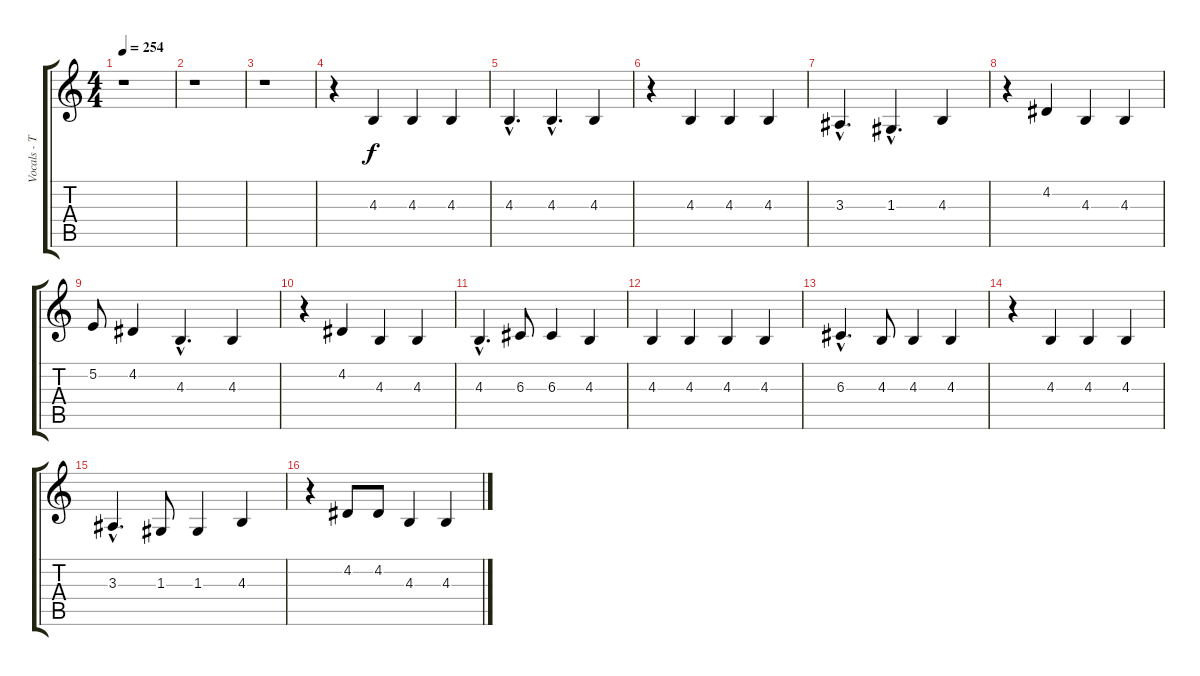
\track ("Vocals - Tom" "Vocals - T") {instrument sopranosax}
\staff {score tabs}
\tuning (E4 B3 G3 D3 A2 E2) {hide}
\ts (4 4)
\tempo 254
\clef g2
\ks c
r.1{dy f} |
r.1 |
r.1 |
r.4 4.3.4 4.3.4 4.3.4 |
4.3{hac}.4{d} 4.3{hac}.4{d} 4.3.4 |
r.4 4.3.4 4.3.4 4.3.4 |
3.3{hac}.4{d} 1.3{hac}.4{d} 4.3.4 |
r.4 4.2.4 4.3.4 4.3.4 |
5.2.8 4.2.4 4.3{hac}.4{d} 4.3.4 |
r.4 4.2.4 4.3.4 4.3.4 |
4.3{hac}.4{d} 6.3.8 6.3.4 4.3.4 |
4.3.4 4.3.4 4.3.4 4.3.4 |
6.3{hac}.4{d} 4.3.8 4.3.4 4.3.4 |
r.4 4.3.4 4.3.4 4.3.4 |
3.3{hac}.4{d} 1.3.8 1.3.4 4.3.4 |
r.4 4.2.8 4.2.8 4.3.4 4.3.4
